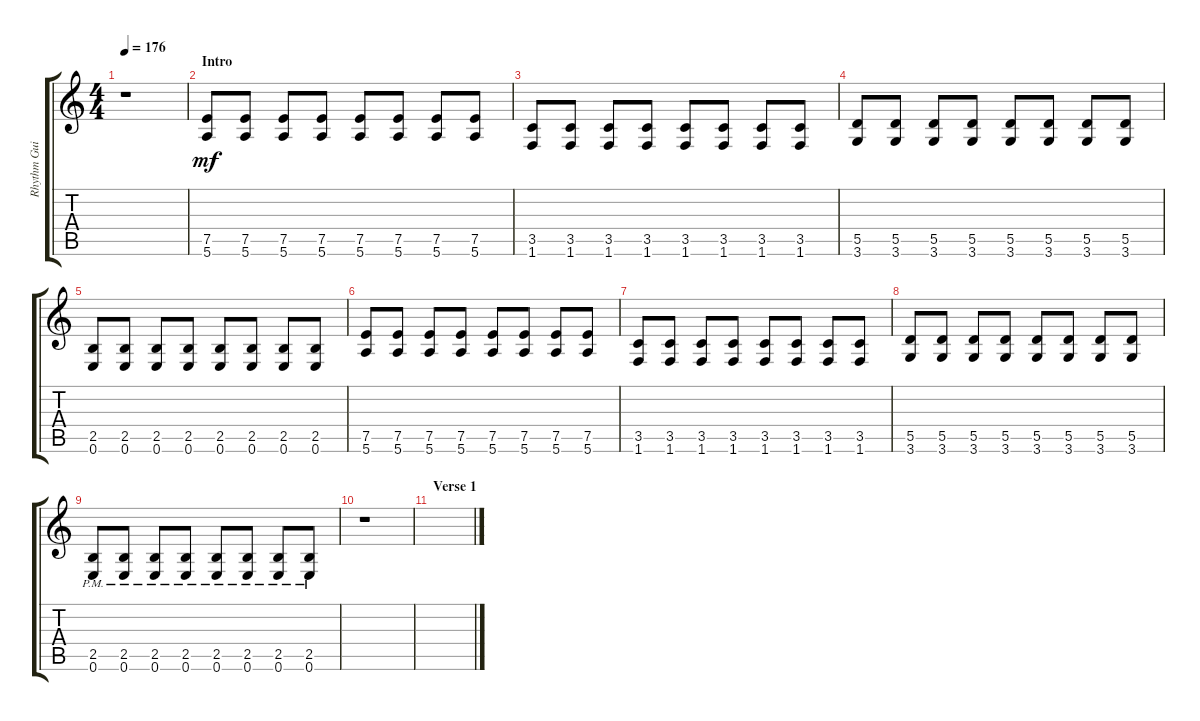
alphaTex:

\track ("Rhythm Guitar" "Rhythm Gui") {instrument overdrivenguitar}
\staff {score tabs}
\tuning (E4 B3 G3 D3 A2 E2) {hide}
\ts (4 4)
\tempo 176
\clef g2
\ks c
r.1{dy mf instrument overdrivenguitar} |
\section ("" "Intro")
(7.5 5.6).8 (7.5 5.6).8 (7.5 5.6).8 (7.5 5.6).8 (7.5 5.6).8 (7.5 5.6).8 (7.5 5.6).8 (7.5 5.6).8 |
(3.5 1.6).8 (3.5 1.6).8 (3.5 1.6).8 (3.5 1.6).8 (3.5 1.6).8 (3.5 1.6).8 (3.5 1.6).8 (3.5 1.6).8 |
(5.5 3.6).8 (5.5 3.6).8 (5.5 3.6).8 (5.5 3.6).8 (5.5 3.6).8 (5.5 3.6).8 (5.5 3.6).8 (5.5 3.6).8 |
(2.5 0.6).8 (2.5 0.6).8 (2.5 0.6).8 (2.5 0.6).8 (2.5 0.6).8 (2.5 0.6).8 (2.5 0.6).8 (2.5 0.6).8 |
(7.5 5.6).8 (7.5 5.6).8 (7.5 5.6).8 (7.5 5.6).8 (7.5 5.6).8 (7.5 5.6).8 (7.5 5.6).8 (7.5 5.6).8 |
(3.5 1.6).8 (3.5 1.6).8 (3.5 1.6).8 (3.5 1.6).8 (3.5 1.6).8 (3.5 1.6).8 (3.5 1.6).8 (3.5 1.6).8 |
(5.5 3.6).8 (5.5 3.6).8 (5.5 3.6).8 (5.5 3.6).8 (5.5 3.6).8 (5.5 3.6).8 (5.5 3.6).8 (5.5 3.6).8 |
(2.5{pm} 0.6{pm}).8 (2.5{pm} 0.6{pm}).8 (2.5{pm} 0.6{pm}).8 (2.5{pm} 0.6{pm}).8 (2.5{pm} 0.6{pm}).8 (2.5{pm} 0.6{pm}).8 (2.5{pm} 0.6{pm}).8 (2.5{pm} 0.6{pm}).8 |
r.1 |
\section ("" "Verse 1")
